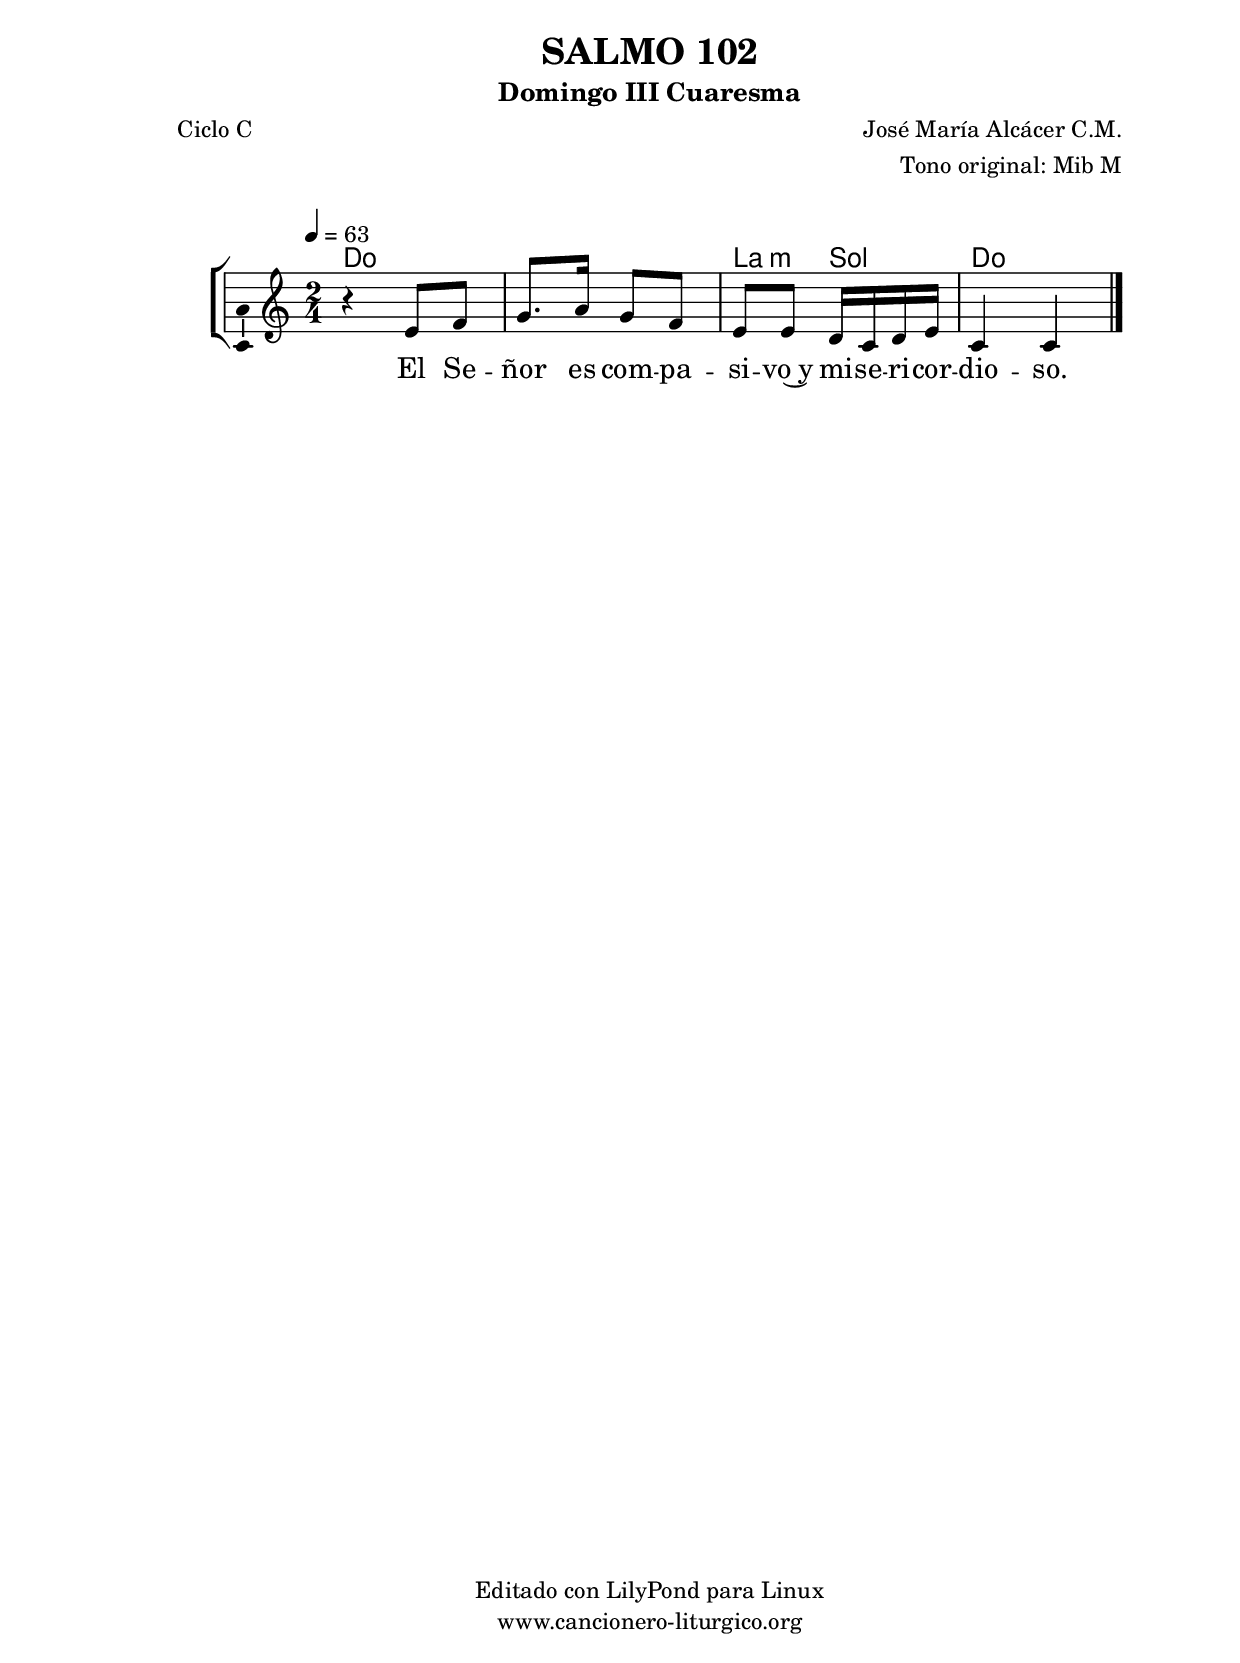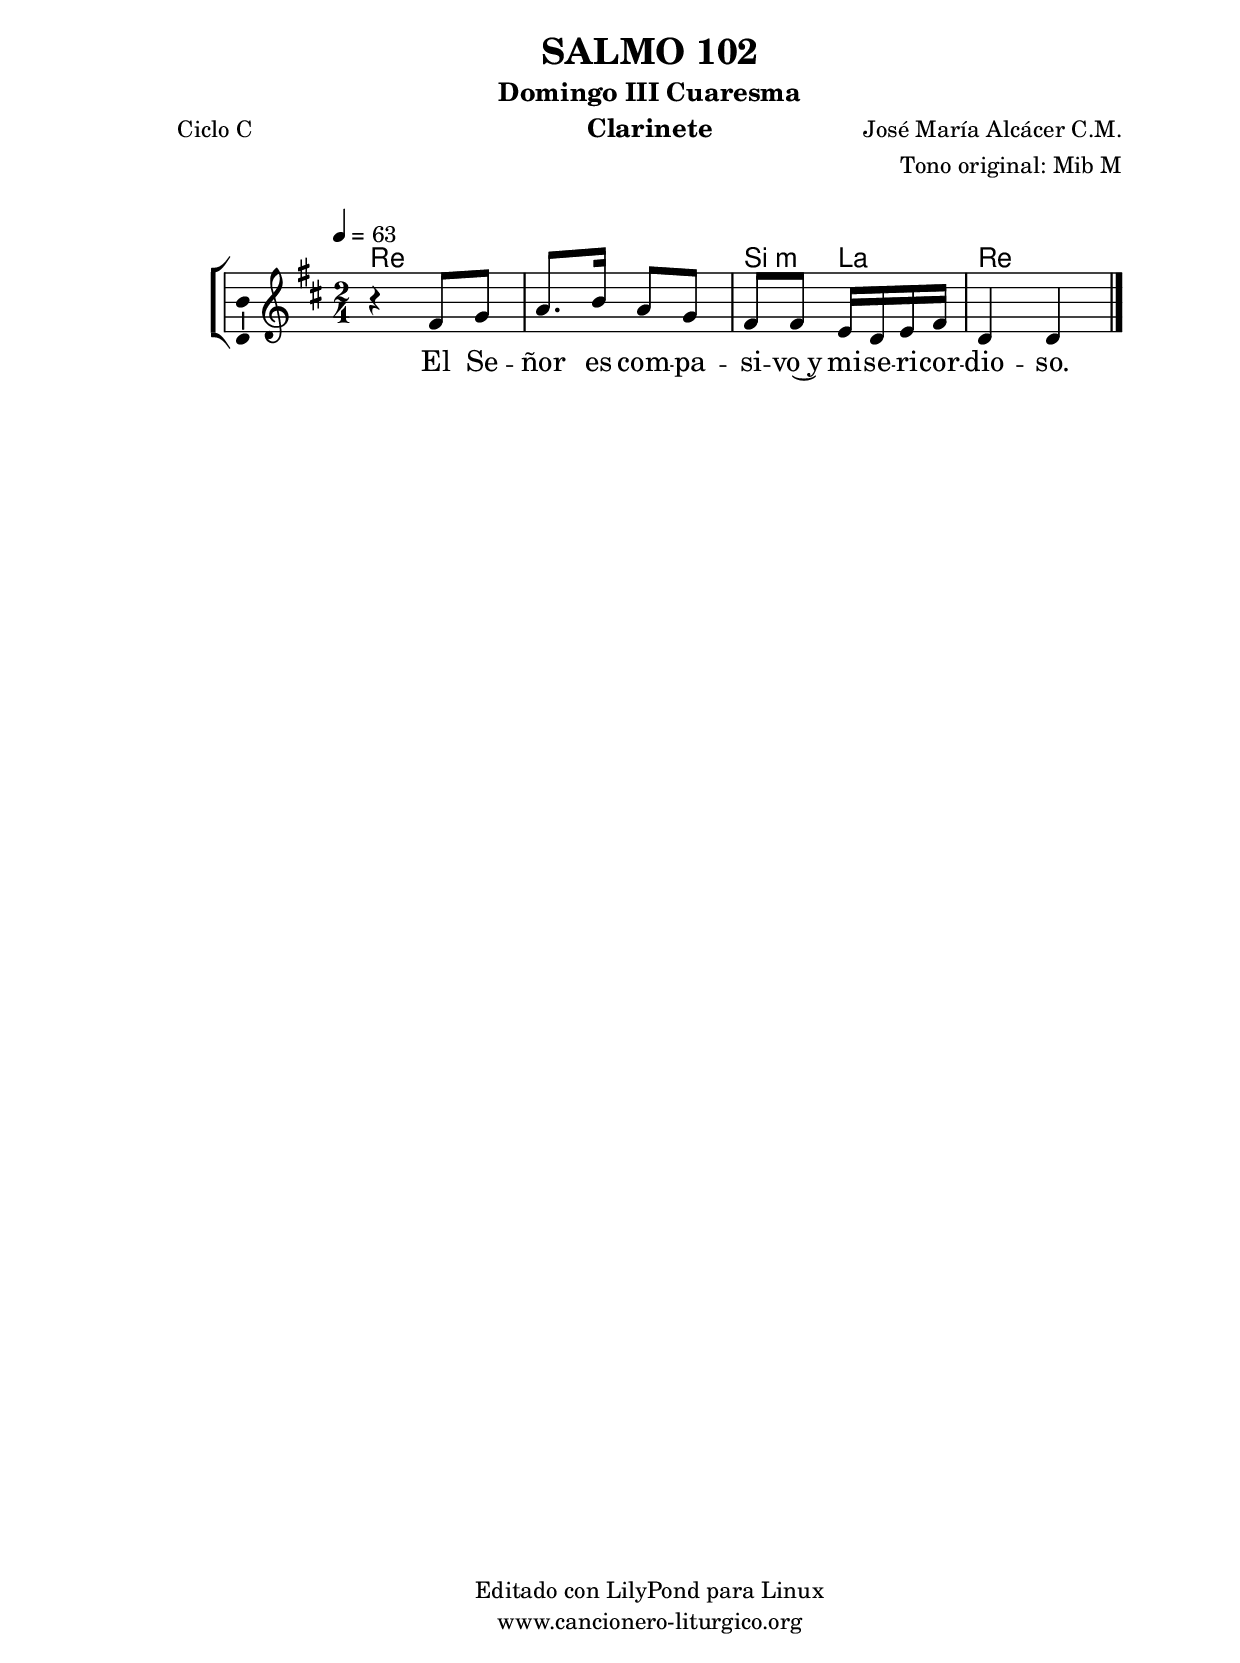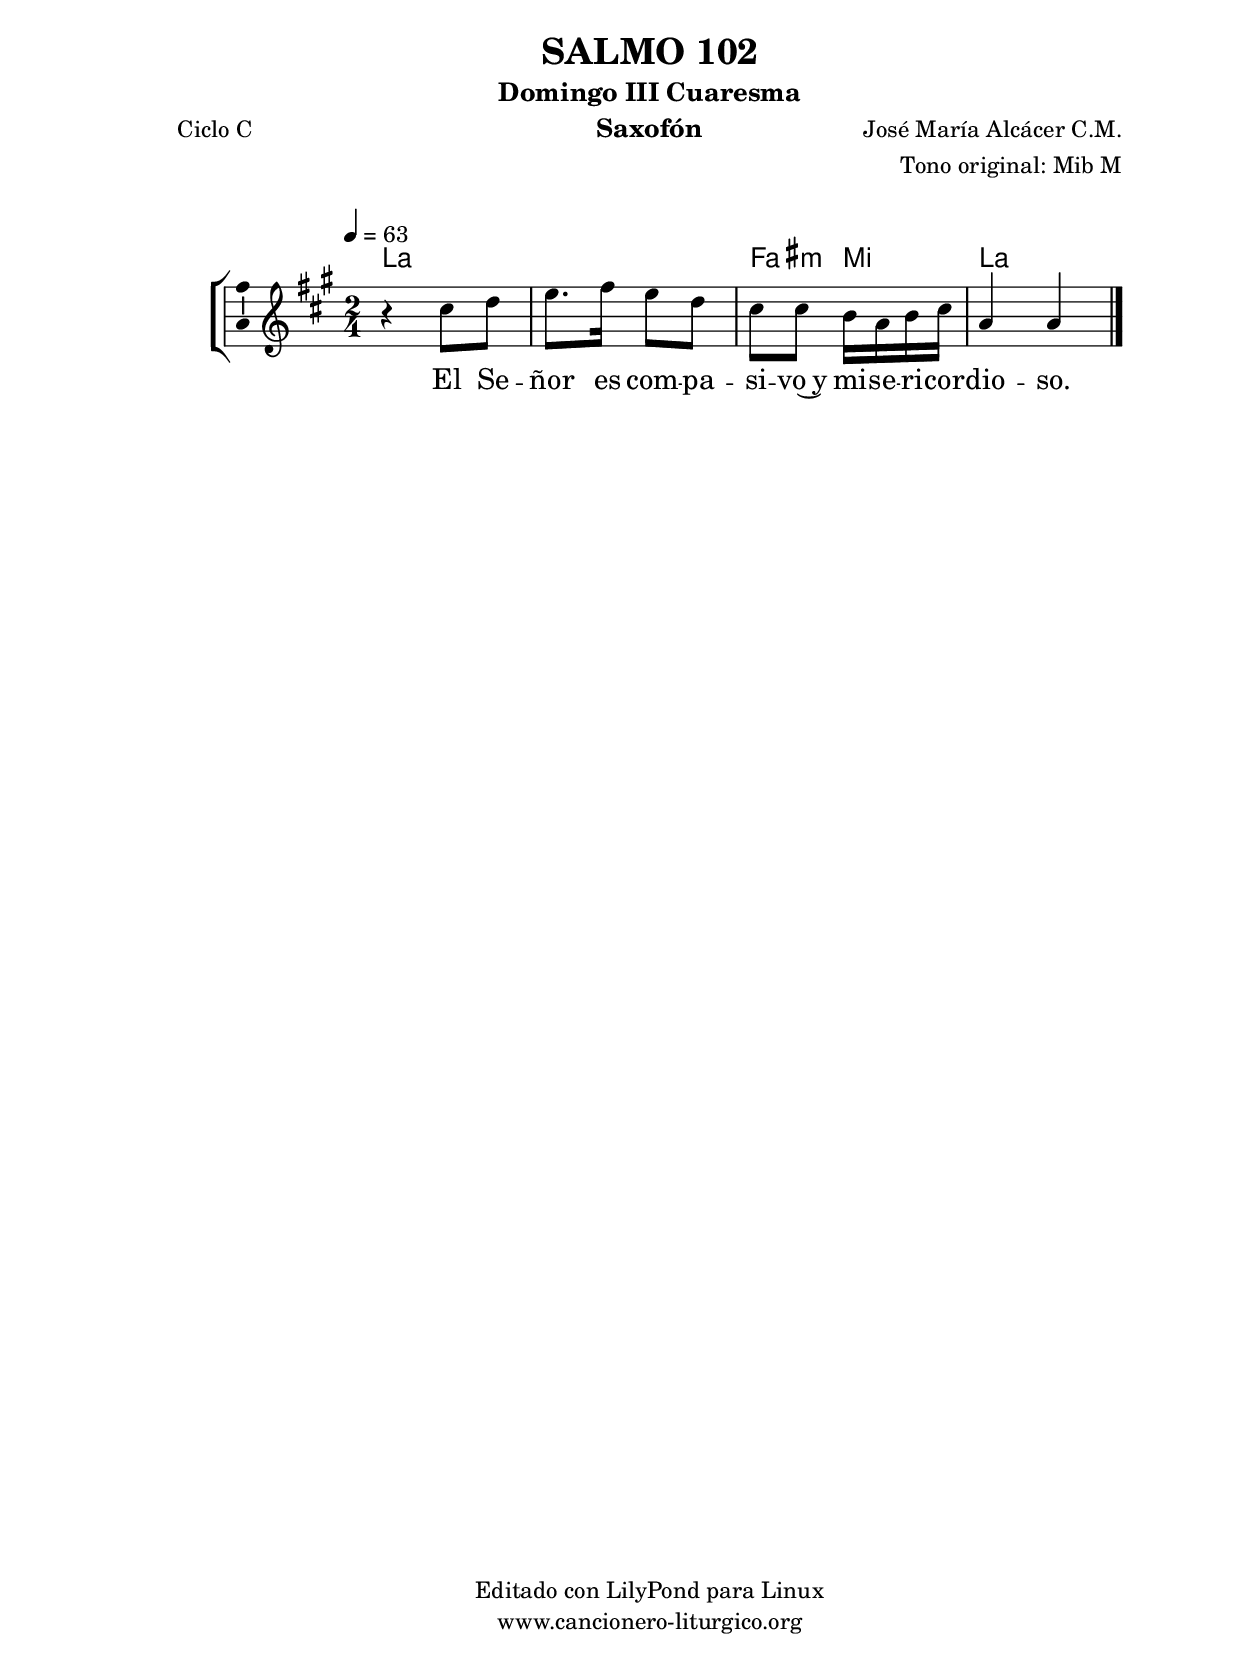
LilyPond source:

%
%para convertir .midi en .wav:
%timidity filename.midi -Ow -o finename.wav
%
%
%Para convertir de .wav a .mp3:
%lame -h -m j filename.wav
%
%
%para escuchar el midi:
%timidity nombrefichero.midi
%


%versión de lilypond para la que se ha escrito esta partitura:
\version "2.16.0"

	%Tamaño papel
	#(set-default-paper-size "a4")
	%Tamaño partitura
	#(set-global-staff-size 20)
	%No responde al pulsar sobre una nota
	#(ly:set-option 'point-and-click #f)

%parámetros del encabezamiento:
\header {
	title = "SALMO 102"
	subtitle = "Domingo III Cuaresma"
	composer = "José María Alcácer C.M."
	poet = "Ciclo C"
	meter = ""
	arranger = "Tono original: Mib M"
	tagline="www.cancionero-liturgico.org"
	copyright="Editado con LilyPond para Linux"
	tiempo = "Cuaresma"
	usos = "Salmo"
	letra = "El Señor es compasivo y misericordioso."
	}

%parámetros asociados al papel:
\paper  {
	oddHeaderMarkup = \markup {\fill-line { \on-the-fly #not-first-page \fromproperty #'header:title \on-the-fly #not-first-page \fromproperty #'header:composer }}
	evenHeaderMarkup = \markup {\fill-line { \fromproperty #'header:composer \fromproperty #'header:title }}
	#(set-paper-size "a4")
	print-page-number = ##f
	first-page-number = 1
	print-first-page-number = ##f
%	head-separation = 3.0 \cm
	top-margin = 2.0 \cm
	bottom-margin = 0.5\cm
%%%	bottom-margin = -1.0\cm
	left-margin = 3.0 \cm
	line-width = 16.0 \cm 
	indent = 8\mm
	interscoreline = 2.\mm
	between-system-space = 15\mm
%	para que las partituras no llenen la hoja:
	ragged-bottom = ##t
%	idem para la última hoja:
	ragged-last-bottom = ##f
%	para que las partituras llenen el ancho del papel:
	ragged-last = ##f
	after-title-space = 2.5 \cm
%page-count=1
%system-count=8

	%Flexible Vertical Spacing
%	markup-markup-spacing =
%	#'((basic-distance . 15) (minimum-distance . 15) (padding . 3))
	markup-system-spacing =
	#'((basic-distance . 15) (minimum-distance . 15) (padding . 3))
	system-system-spacing =
	#'((basic-distance . 15) (minimum-distance . 15) (padding . 3))
	score-system-spacing =
	#'((basic-distance . 15) (minimum-distance . 15) (padding . 5))
%	top-system-spacing = % header
%	#'((basic-distance . 8) (minimum-distance . 0) (padding . 3))
%	top-markup-spacing =
%	#'((basic-distance . 20) (minimum-distance . 20) (padding . 3))
	last-bottom-spacing = % footer
	#'((basic-distance . 5) (minimum-distance . 5) (padding . 3))
%	score-markup-spacing =
%	#'((basic-distance . 16) (minimum-distance . 13) (padding . 3))

	}


%parámetros que afectan a toda la partitura:
global =  {
	%clave de sol (G):
	\clef G
	%armadura:
	\transpose ees c
	\key ees \major
	\tempo 4=63
	\set Score.tempoHideNote = ##f
	}


acordes = {
	\italianChords
	\chordmode {
	\transpose ees c {

	ees2
	ees
	c4:m bes
	ees

	}
	}
}

melodia = 
\transpose ees c {
	\relative c''{
	\time 2/4
%	\partial 4*1

r4 g8 aes
bes8. c16 bes8 aes
g8 g f16 ees f g
ees4 ees

	\bar "|."
	}
	}


texto = \lyricmode {
El Se -- ñor es com -- pa -- si -- vo~y mi -- se -- ri -- cor -- dio -- so.
	}


acordesStaff = \context ChordNames = acordesStaff <<
	\set chordChanges = ##t
	\acordes
	>>


vozStaff = \context Voice = vozStaff
\with {\consists "Ambitus_engraver"}
<<
%	\set Staff.instrumentName = ""
%	\set Staff.shortInstrumentName = ""
%	\set Staff.midiInstrument = #"clarinet"
%	\set Staff.midiInstrument = #"cello"
%	\set Staff.midiInstrument = #"flute"
	\set Staff.midiInstrument = #"electric guitar (jazz)"
%	\set Staff.midiInstrument = #"english horn"
%	\set Staff.midiInstrument = #"violin"
%	\set Staff.midiInstrument = #"glockenspiel"
	\set Staff.midiMinimumVolume = #0.7
	\set Staff.midiMaximumVolume = #0.9
	\global
	\melodia
	>>


textoStaff = \context Lyrics = textoStaff <<
	\lyricsto vozStaff \texto
	>>

\book {
	\score {
		\context ChoirStaff {
			\override StaffGroup.SystemStartBracket #'collapse-height = #1
			\override Score.SystemStartBar #'collapse-height = #1
			<<
			\acordesStaff
			\vozStaff
			\textoStaff
			>>
			}
		\layout {
	    		\context {
				\Lyrics
				\override LyricText #'font-size = #2
				}
	   		 \context {
				\Score
				%fontSize = #3
				\override StaffSymbol #'staff-space = #(magstep +3)
				%\override Beam #'thickness = #0.55
				%\override SpacingSpanner #'spacing-increment = #1.0
				%\override Slur #'height-limit = #1.5
				}
			}
		}
	\score {
		\unfoldRepeats
		\context ChoirStaff {
			<<
			\acordesStaff
			\vozStaff
			>>
			}
		\midi {
	  		\context {
	  			\Score
				tempoWholesPerMinute = #(ly:make-moment 70 4)
				}
			}
		}
	}

%Partitura para clarinete
#(define output-suffix "C")
\book {
	\header{
		instrument = "Clarinete"
		}
	\score {
		\context ChoirStaff {
			\override StaffGroup.SystemStartBracket #'collapse-height = #1
			\override Score.SystemStartBar #'collapse-height = #1
\transpose c d
			<<
			\acordesStaff
			\vozStaff
			\textoStaff
			>>
			}
		\layout {
	    		\context {
				\Lyrics
				\override LyricText #'font-size = #2
				}
	   		 \context {
				\Score
				%fontSize = #3
				\override StaffSymbol #'staff-space = #(magstep +3)
				%\override Beam #'thickness = #0.55
				%\override SpacingSpanner #'spacing-increment = #1.0
				%\override Slur #'height-limit = #1.5
				}
			}
		}
	}

%Partitura para saxofón
#(define output-suffix "S")
\book {
	\header{
		instrument = "Saxofón"
		}
	\score {
		\context ChoirStaff {
			\override StaffGroup.SystemStartBracket #'collapse-height = #1
			\override Score.SystemStartBar #'collapse-height = #1
\transpose c a
			<<
			\acordesStaff
			\vozStaff
			\textoStaff
			>>
			}
		\layout {
	    		\context {
				\Lyrics
				\override LyricText #'font-size = #2
				}
	   		 \context {
				\Score
				%fontSize = #3
				\override StaffSymbol #'staff-space = #(magstep +3)
				%\override Beam #'thickness = #0.55
				%\override SpacingSpanner #'spacing-increment = #1.0
				%\override Slur #'height-limit = #1.5
				}
			}
		}
	}

